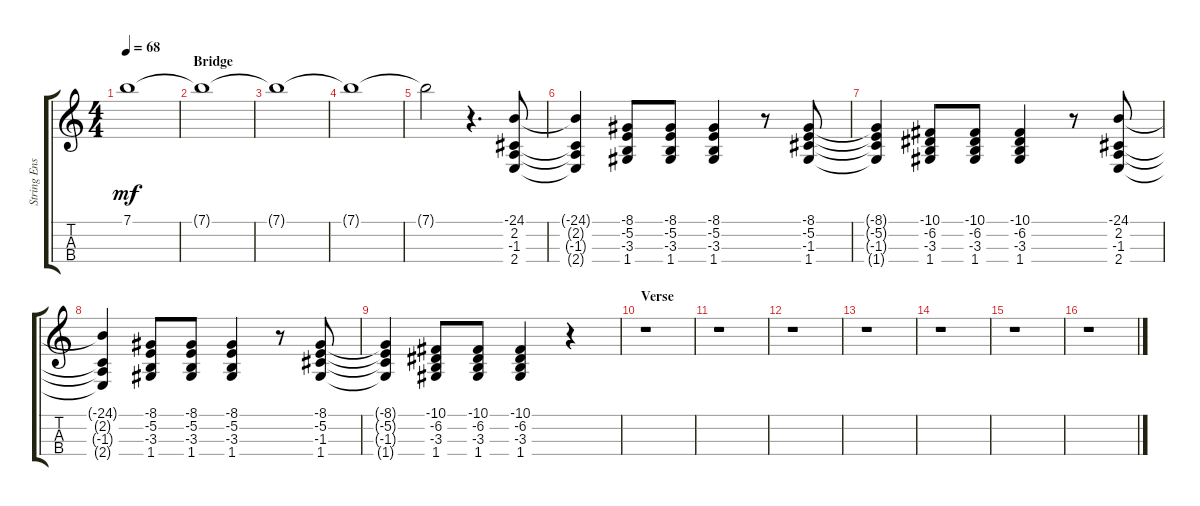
\track ("String Ens." "String Ens") {instrument stringensemble1}
\staff {score tabs}
\tuning (E5 A4 D4 G3) {hide}
\ts (4 4)
\tempo 68
\clef g2
\ks aminor
7.1{t}.1{dy mf} |
\section ("" "Bridge")
7.1{t}.1 |
7.1{t}.1 |
7.1{t}.1 |
7.1{t}.2 r.4{d} (-24.1 2.2 -1.3 2.4).8 |
(-24.1{t} 2.2{t} -1.3{t} 2.4{t}).4 (-8.1 -5.2 -3.3 1.4).8 (-8.1 -5.2 -3.3 1.4).8 (-8.1 -5.2 -3.3 1.4).4 r.8 (-8.1 -5.2 -1.3 1.4).8 |
(-8.1{t} -5.2{t} -1.3{t} 1.4{t}).4 (-10.1 -6.2 -3.3 1.4).8 (-10.1 -6.2 -3.3 1.4).8 (-10.1 -6.2 -3.3 1.4).4 r.8 (-24.1 2.2 -1.3 2.4).8 |
(-24.1{t} 2.2{t} -1.3{t} 2.4{t}).4 (-8.1 -5.2 -3.3 1.4).8 (-8.1 -5.2 -3.3 1.4).8 (-8.1 -5.2 -3.3 1.4).4 r.8 (-8.1 -5.2 -1.3 1.4).8 |
(-8.1{t} -5.2{t} -1.3{t} 1.4{t}).4 (-10.1 -6.2 -3.3 1.4).8 (-10.1 -6.2 -3.3 1.4).8 (-10.1 -6.2 -3.3 1.4).4 r.4 |
\section ("" "Verse")
r.1 |
r.1 |
r.1 |
r.1 |
r.1 |
r.1 |
r.1
